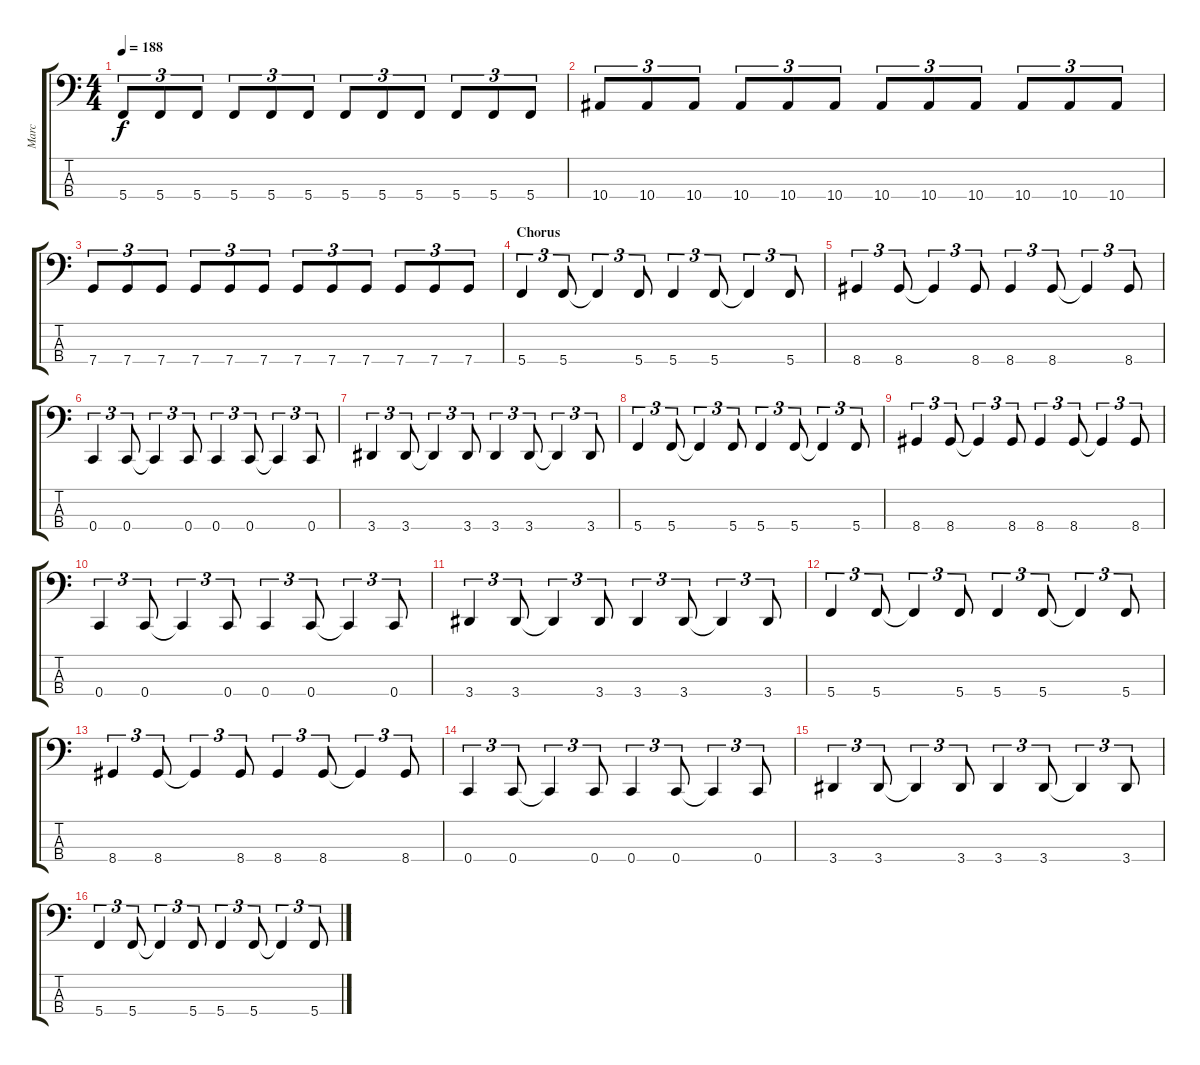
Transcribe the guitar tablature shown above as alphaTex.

\track ("Marc" "Marc") {instrument electricbassfinger}
\staff {score tabs}
\tuning (F2 C2 G1 C1) {hide}
\ts (4 4)
\tempo 188
\clef f4
\ks c
5.4.8{tu (3 2) dy f} 5.4.8{tu (3 2)} 5.4.8{tu (3 2)} 5.4.8{tu (3 2)} 5.4.8{tu (3 2)} 5.4.8{tu (3 2)} 5.4.8{tu (3 2)} 5.4.8{tu (3 2)} 5.4.8{tu (3 2)} 5.4.8{tu (3 2)} 5.4.8{tu (3 2)} 5.4.8{tu (3 2)} |
10.4.8{tu (3 2)} 10.4.8{tu (3 2)} 10.4.8{tu (3 2)} 10.4.8{tu (3 2)} 10.4.8{tu (3 2)} 10.4.8{tu (3 2)} 10.4.8{tu (3 2)} 10.4.8{tu (3 2)} 10.4.8{tu (3 2)} 10.4.8{tu (3 2)} 10.4.8{tu (3 2)} 10.4.8{tu (3 2)} |
7.4.8{tu (3 2)} 7.4.8{tu (3 2)} 7.4.8{tu (3 2)} 7.4.8{tu (3 2)} 7.4.8{tu (3 2)} 7.4.8{tu (3 2)} 7.4.8{tu (3 2)} 7.4.8{tu (3 2)} 7.4.8{tu (3 2)} 7.4.8{tu (3 2)} 7.4.8{tu (3 2)} 7.4.8{tu (3 2)} |
\section ("" "Chorus")
5.4.4{tu (3 2)} 5.4.8{tu (3 2)} 5.4{t}.4{tu (3 2)} 5.4.8{tu (3 2)} 5.4.4{tu (3 2)} 5.4.8{tu (3 2)} 5.4{t}.4{tu (3 2)} 5.4.8{tu (3 2)} |
8.4.4{tu (3 2)} 8.4.8{tu (3 2)} 8.4{t}.4{tu (3 2)} 8.4.8{tu (3 2)} 8.4.4{tu (3 2)} 8.4.8{tu (3 2)} 8.4{t}.4{tu (3 2)} 8.4.8{tu (3 2)} |
0.4.4{tu (3 2)} 0.4.8{tu (3 2)} 0.4{t}.4{tu (3 2)} 0.4.8{tu (3 2)} 0.4.4{tu (3 2)} 0.4.8{tu (3 2)} 0.4{t}.4{tu (3 2)} 0.4.8{tu (3 2)} |
3.4.4{tu (3 2)} 3.4.8{tu (3 2)} 3.4{t}.4{tu (3 2)} 3.4.8{tu (3 2)} 3.4.4{tu (3 2)} 3.4.8{tu (3 2)} 3.4{t}.4{tu (3 2)} 3.4.8{tu (3 2)} |
5.4.4{tu (3 2)} 5.4.8{tu (3 2)} 5.4{t}.4{tu (3 2)} 5.4.8{tu (3 2)} 5.4.4{tu (3 2)} 5.4.8{tu (3 2)} 5.4{t}.4{tu (3 2)} 5.4.8{tu (3 2)} |
8.4.4{tu (3 2)} 8.4.8{tu (3 2)} 8.4{t}.4{tu (3 2)} 8.4.8{tu (3 2)} 8.4.4{tu (3 2)} 8.4.8{tu (3 2)} 8.4{t}.4{tu (3 2)} 8.4.8{tu (3 2)} |
0.4.4{tu (3 2)} 0.4.8{tu (3 2)} 0.4{t}.4{tu (3 2)} 0.4.8{tu (3 2)} 0.4.4{tu (3 2)} 0.4.8{tu (3 2)} 0.4{t}.4{tu (3 2)} 0.4.8{tu (3 2)} |
3.4.4{tu (3 2)} 3.4.8{tu (3 2)} 3.4{t}.4{tu (3 2)} 3.4.8{tu (3 2)} 3.4.4{tu (3 2)} 3.4.8{tu (3 2)} 3.4{t}.4{tu (3 2)} 3.4.8{tu (3 2)} |
5.4.4{tu (3 2)} 5.4.8{tu (3 2)} 5.4{t}.4{tu (3 2)} 5.4.8{tu (3 2)} 5.4.4{tu (3 2)} 5.4.8{tu (3 2)} 5.4{t}.4{tu (3 2)} 5.4.8{tu (3 2)} |
8.4.4{tu (3 2)} 8.4.8{tu (3 2)} 8.4{t}.4{tu (3 2)} 8.4.8{tu (3 2)} 8.4.4{tu (3 2)} 8.4.8{tu (3 2)} 8.4{t}.4{tu (3 2)} 8.4.8{tu (3 2)} |
0.4.4{tu (3 2)} 0.4.8{tu (3 2)} 0.4{t}.4{tu (3 2)} 0.4.8{tu (3 2)} 0.4.4{tu (3 2)} 0.4.8{tu (3 2)} 0.4{t}.4{tu (3 2)} 0.4.8{tu (3 2)} |
3.4.4{tu (3 2)} 3.4.8{tu (3 2)} 3.4{t}.4{tu (3 2)} 3.4.8{tu (3 2)} 3.4.4{tu (3 2)} 3.4.8{tu (3 2)} 3.4{t}.4{tu (3 2)} 3.4.8{tu (3 2)} |
5.4.4{tu (3 2)} 5.4.8{tu (3 2)} 5.4{t}.4{tu (3 2)} 5.4.8{tu (3 2)} 5.4.4{tu (3 2)} 5.4.8{tu (3 2)} 5.4{t}.4{tu (3 2)} 5.4.8{tu (3 2)}
